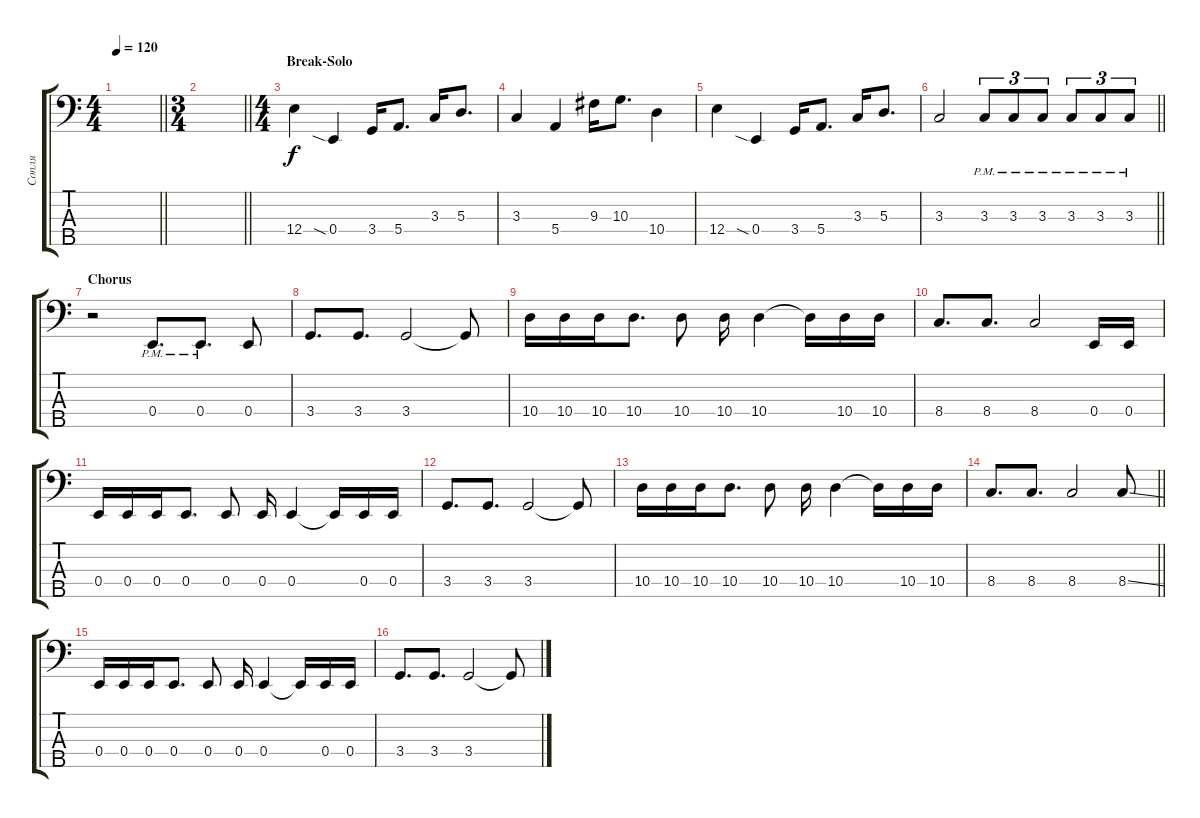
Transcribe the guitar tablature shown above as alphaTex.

\track ("Сопля" "Сопля") {instrument electricbassfinger}
\staff {score tabs}
\tuning (G2 D2 A1 E1 B0) {hide}
\ts (4 4)
\tempo 120
\clef f4
\barLineRight lightlight
\ks c
|
\ts (3 4)
\barLineRight lightlight
|
\ts (4 4)
\section ("" "Break-Solo")
12.4.4 0.4{sia}.4 3.4.16 5.4.8{d} 3.3.16 5.3.8{d} |
3.3.4 5.4.4 9.3.16 10.3.8{d} 10.4.4 |
12.4.4 0.4{sia}.4 3.4.16 5.4.8{d} 3.3.16 5.3.8{d} |
\barLineRight lightlight
3.3.2 3.3{pm}.8{tu (3 2)} 3.3{pm}.8{tu (3 2)} 3.3{pm}.8{tu (3 2)} 3.3{pm}.8{tu (3 2)} 3.3{pm}.8{tu (3 2)} 3.3{pm}.8{tu (3 2)} |
\section ("" "Chorus")
r.2 0.4{pm}.8{d} 0.4{pm}.8{d} 0.4.8 |
3.4.8{d} 3.4.8{d} 3.4.2 3.4{t}.8 |
10.4.16 10.4.16 10.4.16 10.4.8{d} 10.4.8 10.4.16 10.4.4 10.4{t}.16 10.4.16 10.4.16 |
8.4.8{d} 8.4.8{d} 8.4.2 0.4.16 0.4.16 |
0.4.16 0.4.16 0.4.16 0.4.8{d} 0.4.8 0.4.16 0.4.4 0.4{t}.16 0.4.16 0.4.16 |
3.4.8{d} 3.4.8{d} 3.4.2 3.4{t}.8 |
10.4.16 10.4.16 10.4.16 10.4.8{d} 10.4.8 10.4.16 10.4.4 10.4{t}.16 10.4.16 10.4.16 |
\barLineRight lightlight
8.4.8{d} 8.4.8{d} 8.4.2 8.4{ss}.8 |
0.4.16 0.4.16 0.4.16 0.4.8{d} 0.4.8 0.4.16 0.4.4 0.4{t}.16 0.4.16 0.4.16 |
3.4.8{d} 3.4.8{d} 3.4.2 3.4{t}.8
